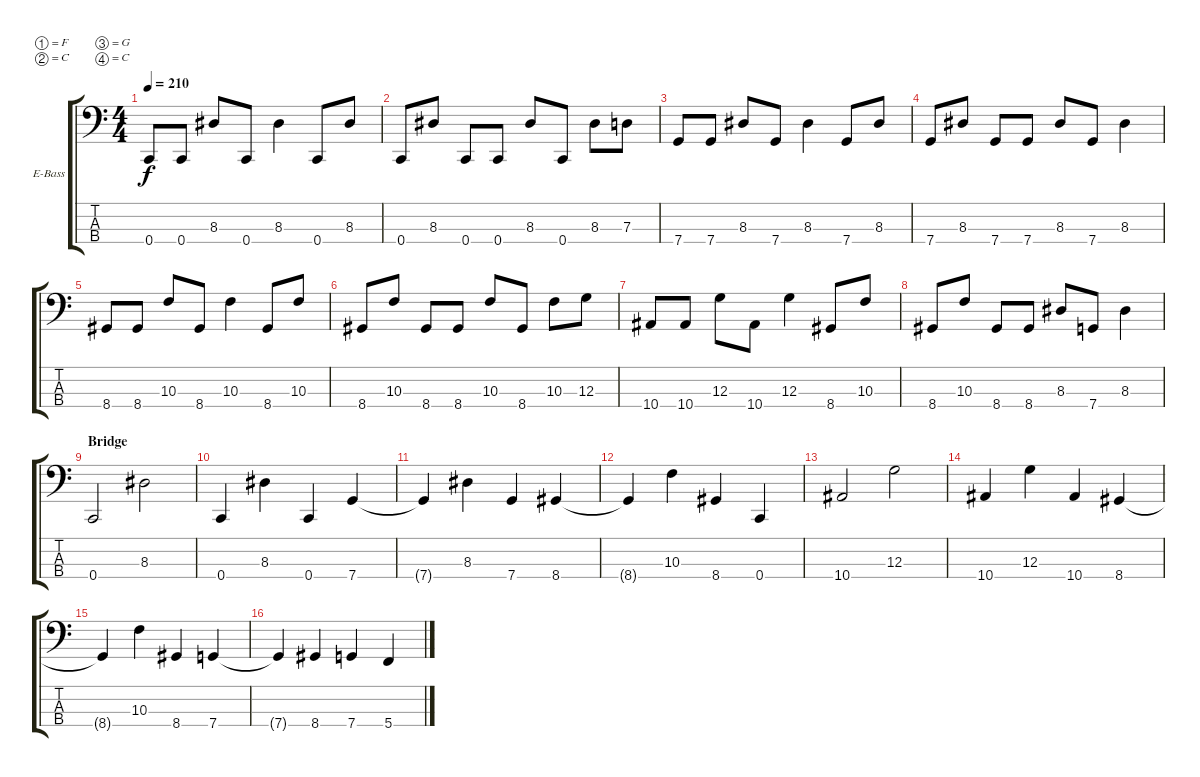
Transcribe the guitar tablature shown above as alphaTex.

\defaultSystemsLayout 4
\bracketExtendMode groupsimilarinstruments
\firstSystemTrackNameOrientation horizontal
\otherSystemsTrackNameOrientation horizontal
\track ("Electric Bass" "E-Bass") {instrument electricbassfinger}
\staff {score tabs}
\tuning (F2 C2 G1 C1)
\ts (4 4)
\tempo 210
\clef f4
\ks c
0.4.8{dy f} 0.4.8 8.3.8 0.4.8 8.3.4 0.4.8 8.3.8 |
0.4.8 8.3.8 0.4.8 0.4.8 8.3.8 0.4.8 8.3.8 7.3.8 |
7.4.8 7.4.8 8.3.8 7.4.8 8.3.4 7.4.8 8.3.8 |
7.4.8 8.3.8 7.4.8 7.4.8 8.3.8 7.4.8 8.3.4 |
8.4.8 8.4.8 10.3.8 8.4.8 10.3.4 8.4.8 10.3.8 |
8.4.8 10.3.8 8.4.8 8.4.8 10.3.8 8.4.8 10.3.8 12.3.8 |
10.4.8 10.4.8 12.3.8 10.4.8 12.3.4 8.4.8 10.3.8 |
8.4.8 10.3.8 8.4.8 8.4.8 8.3.8 7.4.8 8.3.4 |
\section ("" "Bridge")
0.4.2 8.3.2 |
0.4.4 8.3.4 0.4.4 7.4.4 |
7.4{t}.4 8.3.4 7.4.4 8.4.4 |
8.4{t}.4 10.3.4 8.4.4 0.4.4 |
10.4.2 12.3.2 |
10.4.4 12.3.4 10.4.4 8.4.4 |
8.4{t}.4 10.3.4 8.4.4 7.4.4 |
7.4{t}.4 8.4.4 7.4.4 5.4.4
